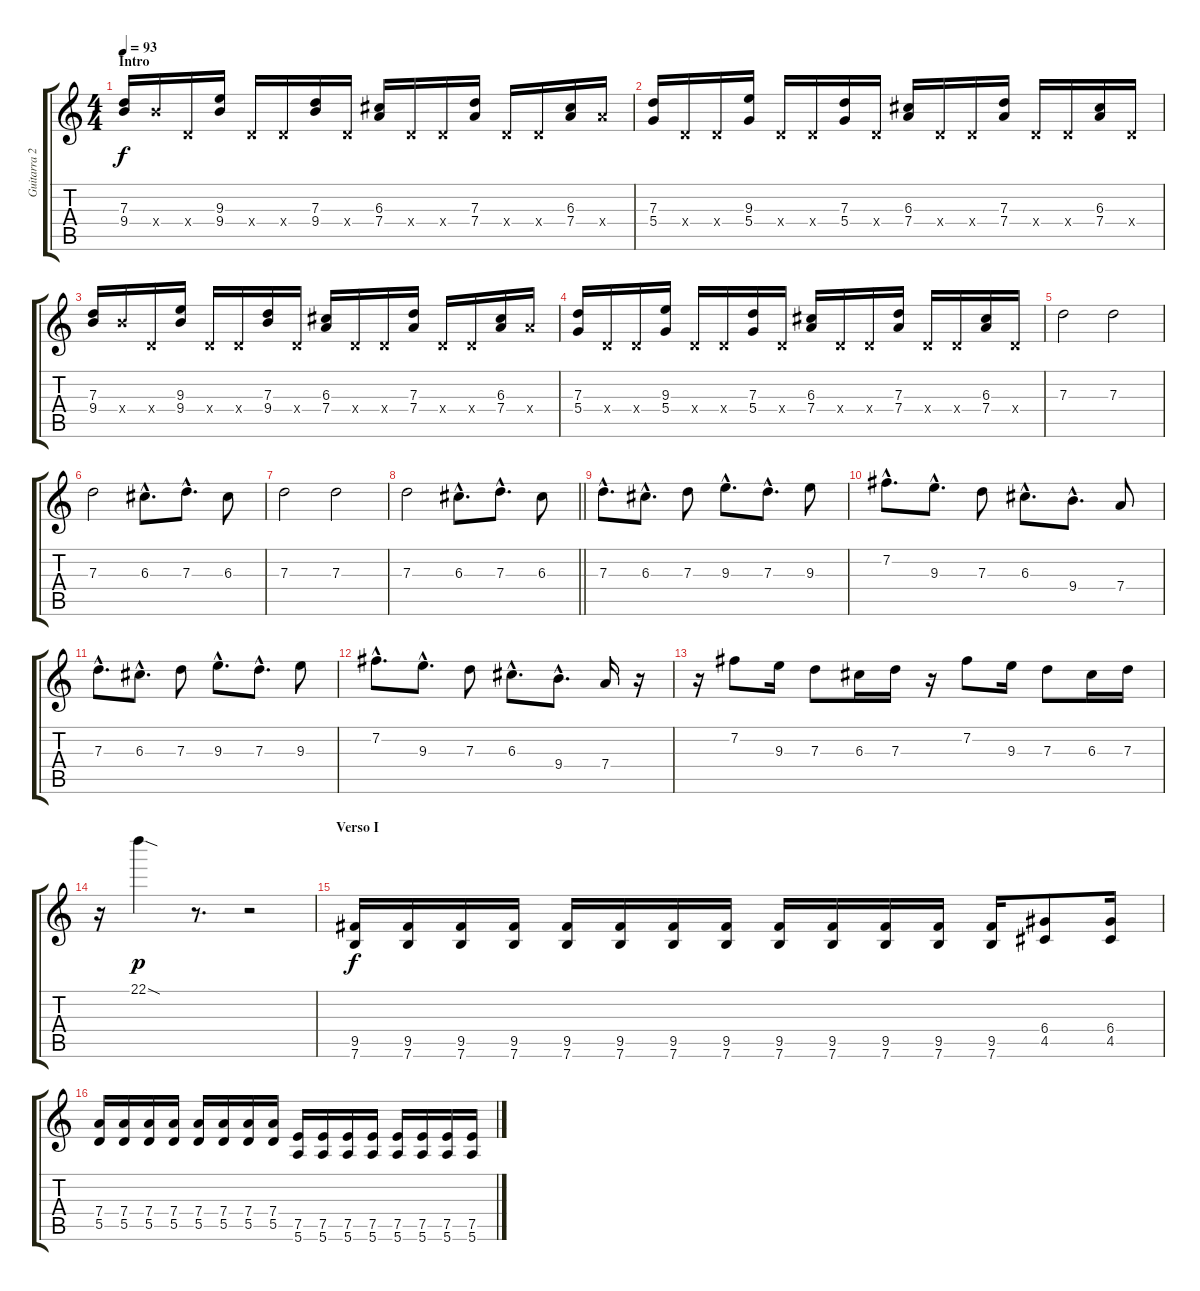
\track ("Guitarra 2 - Erik" "Guitarra 2") {instrument overdrivenguitar}
\staff {score tabs}
\tuning (E4 B3 G3 D3 A2 E2) {hide}
\ts (4 4)
\section ("" "Intro")
\tempo 93
\clef g2
\ks c
(7.3 9.4).16{dy f instrument overdrivenguitar} 9.4{x}.16 0.4{x}.16 (9.3 9.4).16 0.4{x}.16 0.4{x}.16 (7.3 9.4).16 0.4{x}.16 (6.3 7.4).16 0.4{x}.16 0.4{x}.16 (7.3 7.4).16 0.4{x}.16 0.4{x}.16 (6.3 7.4).16 7.4{x}.16 |
(7.3 5.4).16 0.4{x}.16 0.4{x}.16 (9.3 5.4).16 0.4{x}.16 0.4{x}.16 (7.3 5.4).16 0.4{x}.16 (6.3 7.4).16 0.4{x}.16 0.4{x}.16 (7.3 7.4).16 0.4{x}.16 0.4{x}.16 (6.3 7.4).16 0.4{x}.16 |
(7.3 9.4).16 9.4{x}.16 0.4{x}.16 (9.3 9.4).16 0.4{x}.16 0.4{x}.16 (7.3 9.4).16 0.4{x}.16 (6.3 7.4).16 0.4{x}.16 0.4{x}.16 (7.3 7.4).16 0.4{x}.16 0.4{x}.16 (6.3 7.4).16 7.4{x}.16 |
(7.3 5.4).16 0.4{x}.16 0.4{x}.16 (9.3 5.4).16 0.4{x}.16 0.4{x}.16 (7.3 5.4).16 0.4{x}.16 (6.3 7.4).16 0.4{x}.16 0.4{x}.16 (7.3 7.4).16 0.4{x}.16 0.4{x}.16 (6.3 7.4).16 0.4{x}.16 |
7.3.2 7.3.2 |
7.3.2 6.3{hac}.8{d} 7.3{hac}.8{d} 6.3.8 |
7.3.2 7.3.2 |
\barLineRight lightlight
7.3.2 6.3{hac}.8{d} 7.3{hac}.8{d} 6.3.8 |
7.3{hac}.8{d balance 8} 6.3{hac}.8{d} 7.3.8 9.3{hac}.8{d} 7.3{hac}.8{d} 9.3.8 |
7.2{hac}.8{d} 9.3{hac}.8{d} 7.3.8 6.3{hac}.8{d} 9.4{hac}.8{d} 7.4.8 |
7.3{hac}.8{d} 6.3{hac}.8{d} 7.3.8 9.3{hac}.8{d} 7.3{hac}.8{d} 9.3.8 |
7.2{hac}.8{d} 9.3{hac}.8{d} 7.3.8 6.3{hac}.8{d} 9.4{hac}.8{d} 7.4.16 r.16 |
r.16 7.2.8 9.3.16 7.3.8 6.3.16 7.3.16 r.16 7.2.8 9.3.16 7.3.8 6.3.16 7.3.16 |
r.16 22.1{sod}.4{dy p} r.8{d} r.2 |
\section ("" "Verso I")
(9.5 7.6).16{dy f balance 0} (9.5 7.6).16 (9.5 7.6).16 (9.5 7.6).16 (9.5 7.6).16 (9.5 7.6).16 (9.5 7.6).16 (9.5 7.6).16 (9.5 7.6).16 (9.5 7.6).16 (9.5 7.6).16 (9.5 7.6).16 (9.5 7.6).16 (6.4 4.5).8 (6.4 4.5).16 |
(7.4 5.5).16 (7.4 5.5).16 (7.4 5.5).16 (7.4 5.5).16 (7.4 5.5).16 (7.4 5.5).16 (7.4 5.5).16 (7.4 5.5).16 (7.5 5.6).16 (7.5 5.6).16 (7.5 5.6).16 (7.5 5.6).16 (7.5 5.6).16 (7.5 5.6).16 (7.5 5.6).16 (7.5 5.6).16
